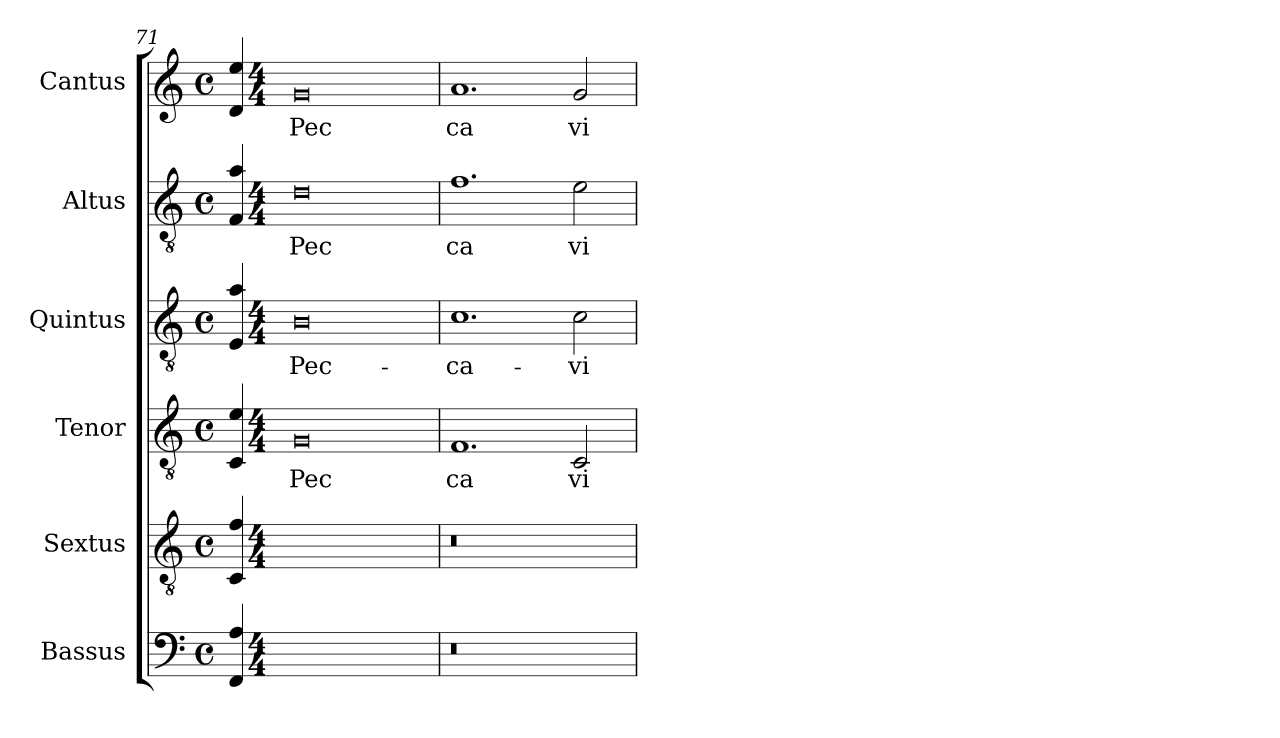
**kern	**kern	**kern	**text	**kern	**text	**kern	**text	**kern	**text
*part6	*part5	*part4	*part4	*part3	*part3	*part2	*part2	*part1	*part1
*staff6	*staff5	*staff4	*staff4	*staff3	*staff3	*staff2	*staff2	*staff1	*staff1
*I"Bassus	*I"Sextus	*I"Tenor	*	*I"Quintus	*	*I"Altus	*	*I"Cantus	*
!!LO:PB:g=z
*clefF4	*clefGv2	*clefGv2	*	*clefGv2	*	*clefGv2	*	*clefG2	*
*M4/4	*M4/4	*M4/4	*	*M4/4	*	*M4/4	*	*M4/4	*
*met(c)	*met(c)	*met(c)	*	*met(c)	*	*met(c)	*	*met(c)	*
=71	=71	=71	=71	=71	=71	=71	=71	=71	=71
4A/ 4FF/	4f/ 4C/	4e/ 4C/	.	4a/ 4E/	.	4a/ 4F/	.	4ee/ 4d/	.
*M4/4	*M4/4	*M4/4	*	*M4/4	*	*M4/4	*	*M4/4	*
*met(c)	*met(c)	*met(c)	*	*met(c)	*	*met(c)	*	*met(c)	*
!	!	!	!LO:LY:b:cj	!	!LO:LY:b:cj	!	!LO:LY:b:cj	!	!LO:LY:b:cj
0ryy	0ryy	0G	Pec	0B	Pec-	0d	Pec	0g	Pec
=72	=72	=72	=72	=72	=72	=72	=72	=72	=72
!	!	!	!LO:LY:b:cj	!	!LO:LY:b:cj	!	!LO:LY:b:cj	!	!LO:LY:b:cj
0r	0r	1.F	ca	1.c	-ca-	1.f	ca	1.a	ca
!	!	!	!LO:LY:b:cj	!	!LO:LY:b:cj	!	!LO:LY:b:cj	!	!LO:LY:b:cj
.	.	2C/	vi	2c\	-vi-	2e\	vi	2g/	vi
=	=	=	=	=	=	=	=	=	=
*-	*-	*-	*-	*-	*-	*-	*-	*-	*-
